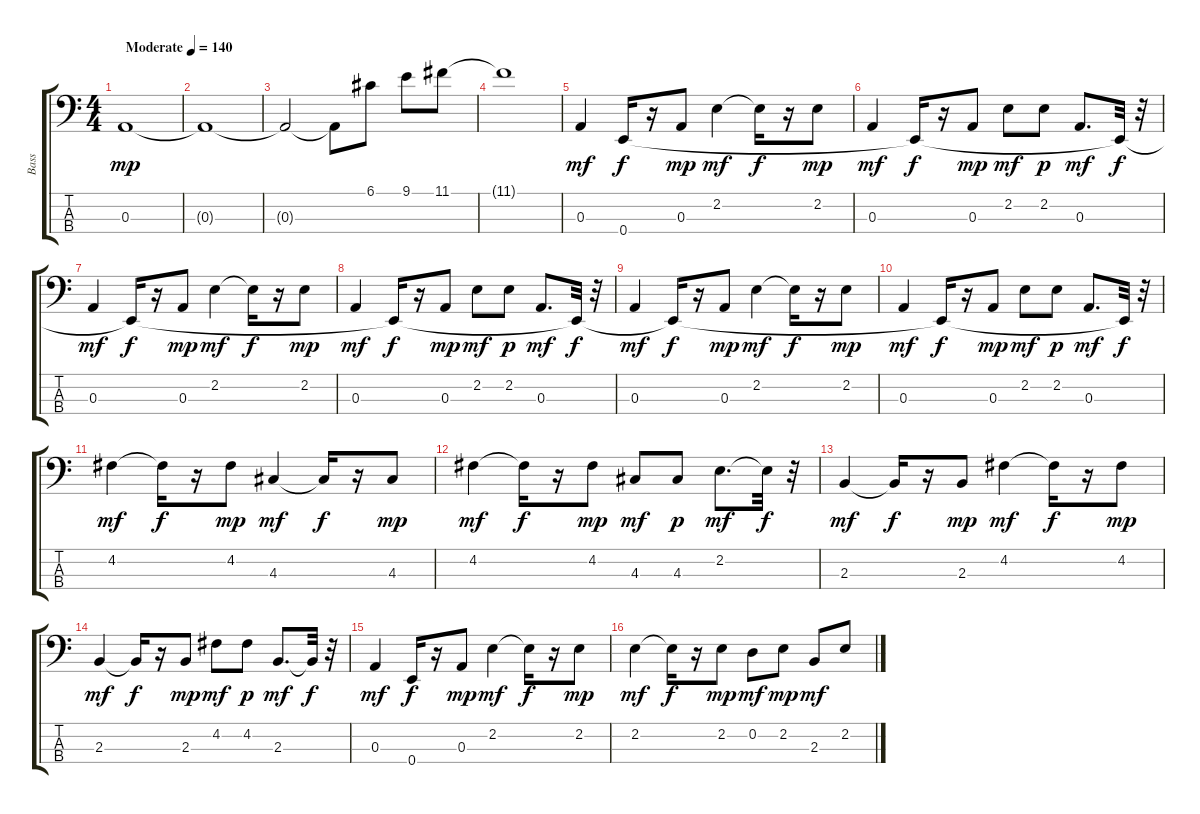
\track ("Bass" "Bass") {instrument electricbassfinger}
\staff {score tabs}
\tuning (G2 D2 A1 E1) {hide}
\ts (4 4)
\tempo (140 "Moderate")
\clef f4
\ks c
0.3.1{dy mp instrument electricbassfinger} |
0.3{t}.1 |
0.3{t}.2 0.3{t}.8 6.1.8 9.1.8 11.1.8 |
11.1{t}.1 |
0.3.4{dy mf} 0.4.16{dy f} r.16 0.3.8{dy mp} 2.2.4{dy mf} 2.2{t}.16{dy f} r.16 2.2.8{dy mp} |
0.3.4{dy mf} 0.4{t}.16{dy f} r.16 0.3.8{dy mp} 2.2.8{dy mf} 2.2.8{dy p} 0.3.8{d dy mf} 0.4{t}.32{dy f} r.32 |
0.3.4{dy mf} 0.4{t}.16{dy f} r.16 0.3.8{dy mp} 2.2.4{dy mf} 2.2{t}.16{dy f} r.16 2.2.8{dy mp} |
0.3.4{dy mf} 0.4{t}.16{dy f} r.16 0.3.8{dy mp} 2.2.8{dy mf} 2.2.8{dy p} 0.3.8{d dy mf} 0.4{t}.32{dy f} r.32 |
0.3.4{dy mf} 0.4{t}.16{dy f} r.16 0.3.8{dy mp} 2.2.4{dy mf} 2.2{t}.16{dy f} r.16 2.2.8{dy mp} |
0.3.4{dy mf} 0.4{t}.16{dy f} r.16 0.3.8{dy mp} 2.2.8{dy mf} 2.2.8{dy p} 0.3.8{d dy mf} 0.4{t}.32{dy f} r.32 |
4.2.4{dy mf} 4.2{t}.16{dy f} r.16 4.2.8{dy mp} 4.3.4{dy mf} 4.3{t}.16{dy f} r.16 4.3.8{dy mp} |
4.2.4{dy mf} 4.2{t}.16{dy f} r.16 4.2.8{dy mp} 4.3.8{dy mf} 4.3.8{dy p} 2.2.8{d dy mf} 2.2{t}.32{dy f} r.32 |
2.3.4{dy mf} 2.3{t}.16{dy f} r.16 2.3.8{dy mp} 4.2.4{dy mf} 4.2{t}.16{dy f} r.16 4.2.8{dy mp} |
2.3.4{dy mf} 2.3{t}.16{dy f} r.16 2.3.8{dy mp} 4.2.8{dy mf} 4.2.8{dy p} 2.3.8{d dy mf} 2.3{t}.32{dy f} r.32 |
0.3.4{dy mf} 0.4.16{dy f} r.16 0.3.8{dy mp} 2.2.4{dy mf} 2.2{t}.16{dy f} r.16 2.2.8{dy mp} |
2.2.4{dy mf} 2.2{t}.16{dy f} r.16 2.2.8{dy mp} 0.2.8{dy mf} 2.2.8{dy mp} 2.3.8{dy mf} 2.2.8
